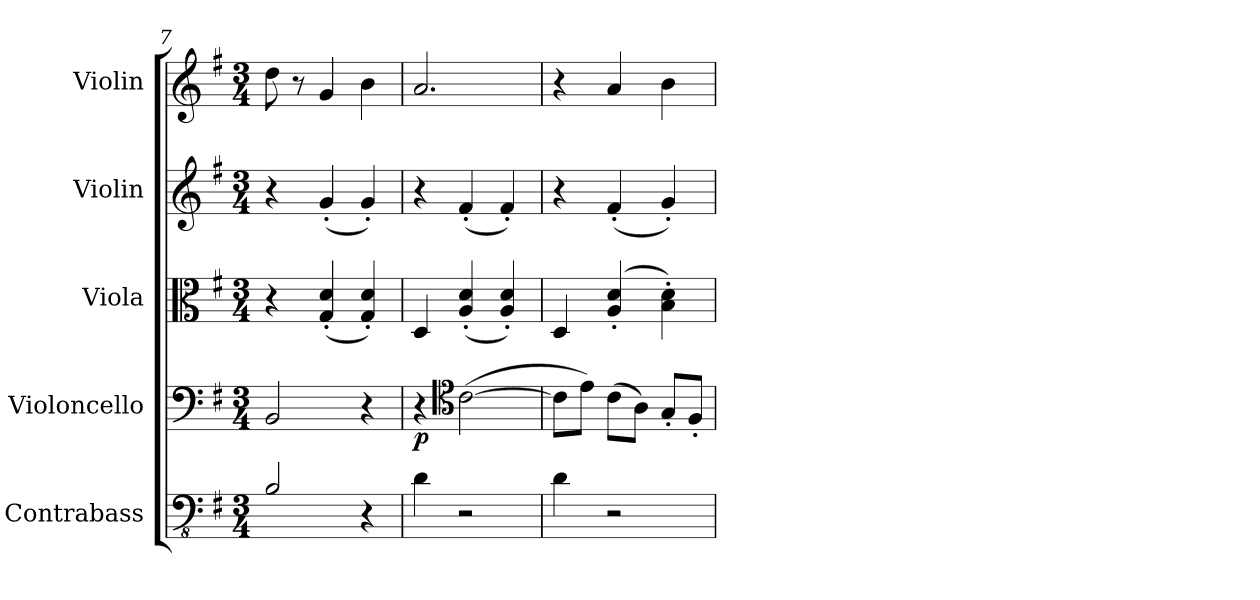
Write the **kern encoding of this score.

**kern	**kern	**dynam	**kern	**kern	**kern
*part5	*part4	*part4	*part3	*part2	*part1
*staff5	*staff4	*staff4	*staff3	*staff2	*staff1
*I"Contrabass	*I"Violoncello	*	*I"Viola	*I"Violin	*I"Violin
*I'Cb.	*I'Vc.	*	*I'Vla.	*I'Vln.	*I'Vln.
*clefFv4	*clefF4	*	*clefC3	*clefG2	*clefG2
*ITrd7c12	*	*	*	*	*
*k[f#]	*k[f#]	*	*k[f#]	*k[f#]	*k[f#]
*M3/4	*M3/4	*	*M3/4	*M3/4	*M3/4
=7	=7	=7	=7	=7	=7
2BBB/	2BB/	.	4r	4r	8dd\
.	.	.	.	.	8r
.	.	.	(4G/' 4d/'	(4g'/	4g/
4r	4r	.	4G/' 4d/')	4g'/)	4b\
!!LO:LB:g=z
=8	=8	=8	=8	=8	=8
!	!	!LO:DY:b	!	!	!
4DD\	4r	p	4D/	4r	2.a/
*	*clefC4	*	*	*	*
2r	([2c\	.	(4A/' 4d/'	(4f#'/	.
.	.	.	4A/' 4d/')	4f#'/)	.
=9	=9	=9	=9	=9	=9
4DD\	8c\L]	.	4D/	4r	4r
.	8e\J)	.	.	.	.
2r	(8c\L	.	(4A/' 4d/'	(4f#'/	4a/
.	8A\J)	.	.	.	.
.	8G'/L	.	4B\' 4d\')	4g'/)	4b\
.	8F#'/J	.	.	.	.
=	=	=	=	=	=
*-	*-	*-	*-	*-	*-
